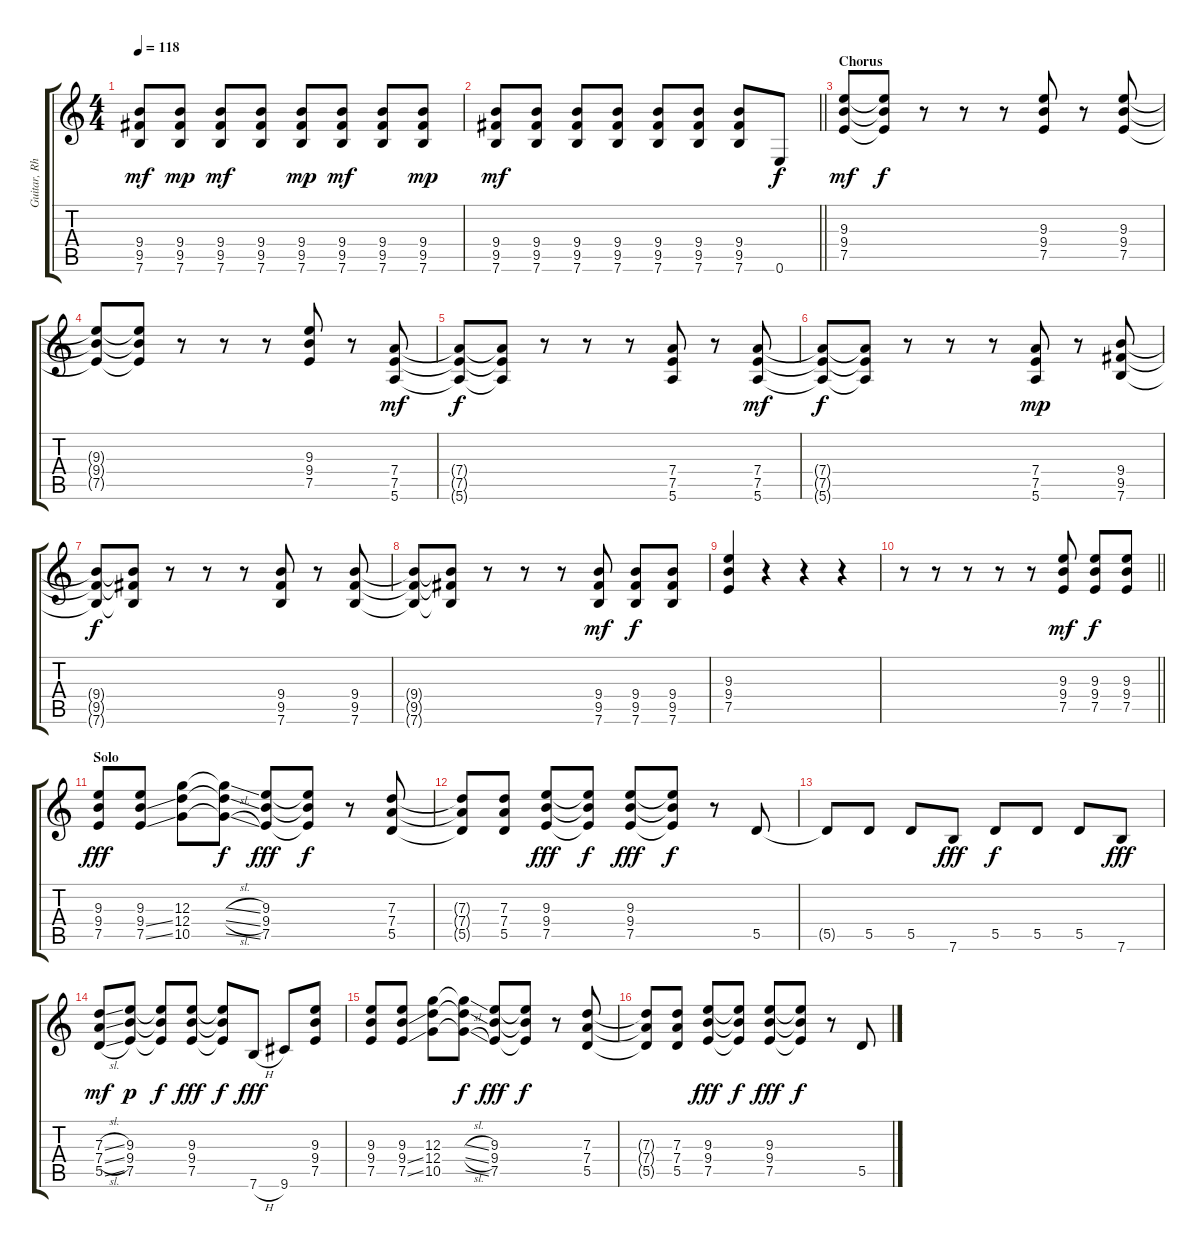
\track ("Guitar, Rhythm" "Guitar, Rh") {instrument overdrivenguitar}
\staff {score tabs}
\tuning (E4 B3 G3 D3 A2 E2) {hide}
\ts (4 4)
\tempo 118
\clef g2
\ks c
(9.4 9.5 7.6).8{dy mf} (9.4 9.5 7.6).8{dy mp} (9.4 9.5 7.6).8{dy mf} (9.4 9.5 7.6).8 (9.4 9.5 7.6).8{dy mp} (9.4 9.5 7.6).8{dy mf} (9.4 9.5 7.6).8 (9.4 9.5 7.6).8{dy mp} |
\barLineRight lightlight
(9.4 9.5 7.6).8{dy mf} (9.4 9.5 7.6).8 (9.4 9.5 7.6).8 (9.4 9.5 7.6).8 (9.4 9.5 7.6).8 (9.4 9.5 7.6).8 (9.4 9.5 7.6).8 0.6.8{dy f} |
\section ("" "Chorus")
(9.3 9.4 7.5).8{dy mf} (9.3{t} 9.4{t} 7.5{t}).8{dy f} r.8 r.8 r.8 (9.3 9.4 7.5).8 r.8 (9.3 9.4 7.5).8 |
(9.3{t} 9.4{t} 7.5{t}).8 (9.3{t} 9.4{t} 7.5{t}).8 r.8 r.8 r.8 (9.3 9.4 7.5).8 r.8 (7.4 7.5 5.6).8{dy mf} |
(7.4{t} 7.5{t} 5.6{t}).8{dy f} (7.4{t} 7.5{t} 5.6{t}).8 r.8 r.8 r.8 (7.4 7.5 5.6).8 r.8 (7.4 7.5 5.6).8{dy mf} |
(7.4{t} 7.5{t} 5.6{t}).8{dy f} (7.4{t} 7.5{t} 5.6{t}).8 r.8 r.8 r.8 (7.4 7.5 5.6).8{dy mp} r.8 (9.4 9.5 7.6).8 |
(9.4{t} 9.5{t} 7.6{t}).8{dy f} (9.4{t} 9.5{t} 7.6{t}).8 r.8 r.8 r.8 (9.4 9.5 7.6).8 r.8 (9.4 9.5 7.6).8 |
(9.4{t} 9.5{t} 7.6{t}).8 (9.4{t} 9.5{t} 7.6{t}).8 r.8 r.8 r.8 (9.4 9.5 7.6).8{dy mf} (9.4 9.5 7.6).8{dy f} (9.4 9.5 7.6).8 |
(9.3 9.4 7.5).4 r.4 r.4 r.4 |
\barLineRight lightlight
r.8 r.8 r.8 r.8 r.8 (9.3 9.4 7.5).8{dy mf} (9.3 9.4 7.5).8{dy f} (9.3 9.4 7.5).8 |
\section ("" "Solo")
(9.3 9.4 7.5).8{dy fff} (9.3 9.4{ss} 7.5{ss}).8 (12.3 12.4 10.5).8 (12.3{sl t} 12.4{sl t} 10.5{sl t}).8{dy f} (9.3 9.4 7.5).8{dy fff} (9.3{t} 9.4{t} 7.5{t}).8{dy f} r.8 (7.3 7.4 5.5).8 |
(7.3{t} 7.4{t} 5.5{t}).8 (7.3 7.4 5.5).8 (9.3 9.4 7.5).8{dy fff} (9.3{t} 9.4{t} 7.5{t}).8{dy f} (9.3 9.4 7.5).8{dy fff} (9.3{t} 9.4{t} 7.5{t}).8{dy f} r.8 5.5.8 |
5.5{t}.8 5.5.8 5.5.8 7.6.8{dy fff} 5.5.8{dy f} 5.5.8 5.5.8 7.6.8{dy fff} |
(7.3{sl} 7.4{sl} 5.5{sl}).8{dy mf} (9.3 9.4 7.5).8{dy p} (9.3{t} 9.4{t} 7.5{t}).8{dy f} (9.3 9.4 7.5).8{dy fff} (9.3{t} 9.4{t} 7.5{t}).8{dy f} 7.6{h}.8{dy fff} 9.6.8 (9.3 9.4 7.5).8 |
(9.3 9.4 7.5).8 (9.3 9.4{ss} 7.5{ss}).8 (12.3 12.4 10.5).8 (12.3{sl t} 12.4{sl t} 10.5{sl t}).8{dy f} (9.3 9.4 7.5).8{dy fff} (9.3{t} 9.4{t} 7.5{t}).8{dy f} r.8 (7.3 7.4 5.5).8 |
(7.3{t} 7.4{t} 5.5{t}).8 (7.3 7.4 5.5).8 (9.3 9.4 7.5).8{dy fff} (9.3{t} 9.4{t} 7.5{t}).8{dy f} (9.3 9.4 7.5).8{dy fff} (9.3{t} 9.4{t} 7.5{t}).8{dy f} r.8 5.5.8
